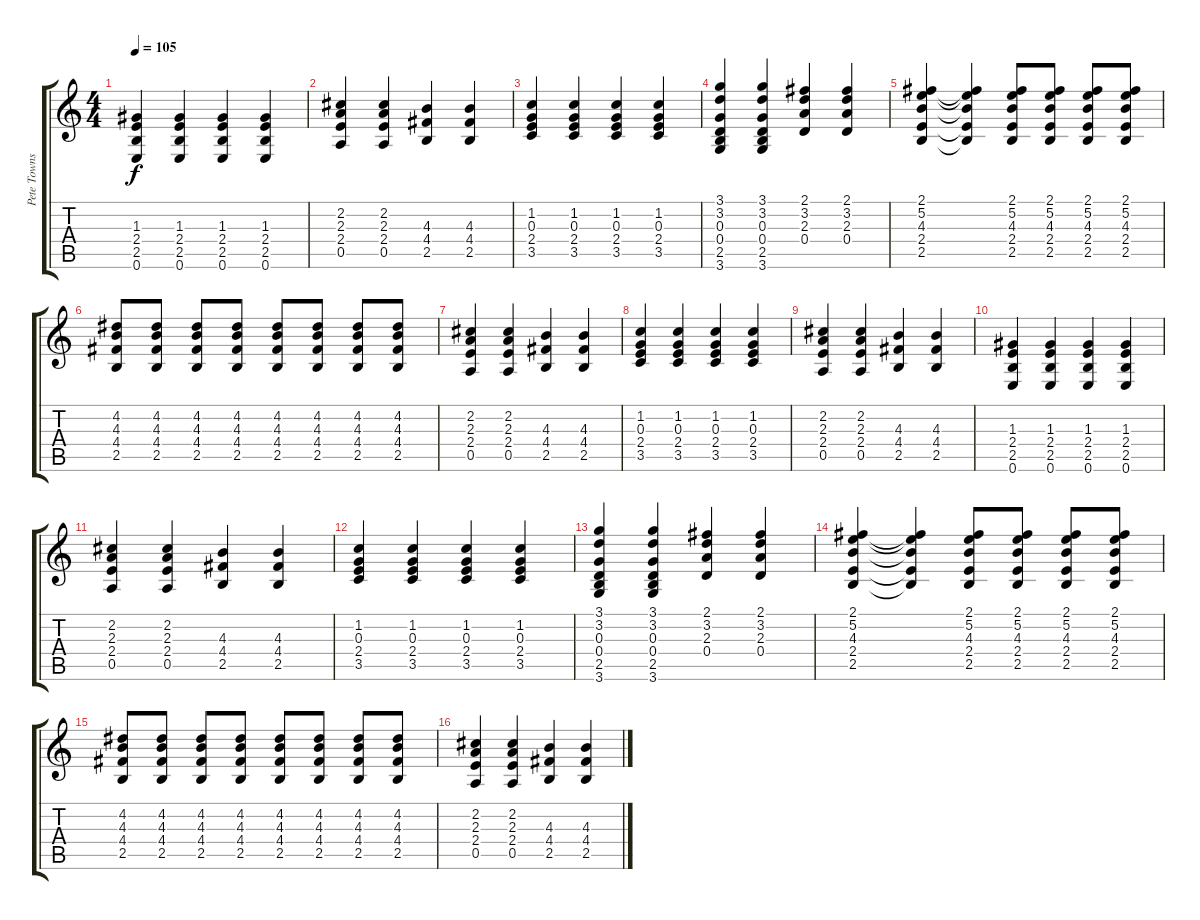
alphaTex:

\track ("Pete Townshend" "Pete Towns") {instrument distortionguitar}
\staff {score tabs}
\tuning (E4 B3 G3 D3 A2 E2) {hide}
\ts (4 4)
\tempo 105
\clef g2
\ks c
(1.3 2.4 2.5 0.6).4{dy f} (1.3 2.4 2.5 0.6).4 (1.3 2.4 2.5 0.6).4 (1.3 2.4 2.5 0.6).4 |
(2.2 2.3 2.4 0.5).4 (2.2 2.3 2.4 0.5).4 (4.3 4.4 2.5).4 (4.3 4.4 2.5).4 |
(1.2 0.3 2.4 3.5).4 (1.2 0.3 2.4 3.5).4 (1.2 0.3 2.4 3.5).4 (1.2 0.3 2.4 3.5).4 |
(3.1 3.2 0.3 0.4 2.5 3.6).4 (3.1 3.2 0.3 0.4 2.5 3.6).4 (2.1 3.2 2.3 0.4).4 (2.1 3.2 2.3 0.4).4 |
(2.1 5.2 4.3 2.4 2.5).4 (2.1{t} 5.2{t} 4.3{t} 2.4{t} 2.5{t}).4 (2.1 5.2 4.3 2.4 2.5).8 (2.1 5.2 4.3 2.4 2.5).8 (2.1 5.2 4.3 2.4 2.5).8 (2.1 5.2 4.3 2.4 2.5).8 |
(4.2 4.3 4.4 2.5).8 (4.2 4.3 4.4 2.5).8 (4.2 4.3 4.4 2.5).8 (4.2 4.3 4.4 2.5).8 (4.2 4.3 4.4 2.5).8 (4.2 4.3 4.4 2.5).8 (4.2 4.3 4.4 2.5).8 (4.2 4.3 4.4 2.5).8 |
(2.2 2.3 2.4 0.5).4 (2.2 2.3 2.4 0.5).4 (4.3 4.4 2.5).4 (4.3 4.4 2.5).4 |
(1.2 0.3 2.4 3.5).4 (1.2 0.3 2.4 3.5).4 (1.2 0.3 2.4 3.5).4 (1.2 0.3 2.4 3.5).4 |
(2.2 2.3 2.4 0.5).4 (2.2 2.3 2.4 0.5).4 (4.3 4.4 2.5).4 (4.3 4.4 2.5).4 |
(1.3 2.4 2.5 0.6).4 (1.3 2.4 2.5 0.6).4 (1.3 2.4 2.5 0.6).4 (1.3 2.4 2.5 0.6).4 |
(2.2 2.3 2.4 0.5).4 (2.2 2.3 2.4 0.5).4 (4.3 4.4 2.5).4 (4.3 4.4 2.5).4 |
(1.2 0.3 2.4 3.5).4 (1.2 0.3 2.4 3.5).4 (1.2 0.3 2.4 3.5).4 (1.2 0.3 2.4 3.5).4 |
(3.1 3.2 0.3 0.4 2.5 3.6).4 (3.1 3.2 0.3 0.4 2.5 3.6).4 (2.1 3.2 2.3 0.4).4 (2.1 3.2 2.3 0.4).4 |
(2.1 5.2 4.3 2.4 2.5).4 (2.1{t} 5.2{t} 4.3{t} 2.4{t} 2.5{t}).4 (2.1 5.2 4.3 2.4 2.5).8 (2.1 5.2 4.3 2.4 2.5).8 (2.1 5.2 4.3 2.4 2.5).8 (2.1 5.2 4.3 2.4 2.5).8 |
(4.2 4.3 4.4 2.5).8 (4.2 4.3 4.4 2.5).8 (4.2 4.3 4.4 2.5).8 (4.2 4.3 4.4 2.5).8 (4.2 4.3 4.4 2.5).8 (4.2 4.3 4.4 2.5).8 (4.2 4.3 4.4 2.5).8 (4.2 4.3 4.4 2.5).8 |
(2.2 2.3 2.4 0.5).4 (2.2 2.3 2.4 0.5).4 (4.3 4.4 2.5).4 (4.3 4.4 2.5).4
